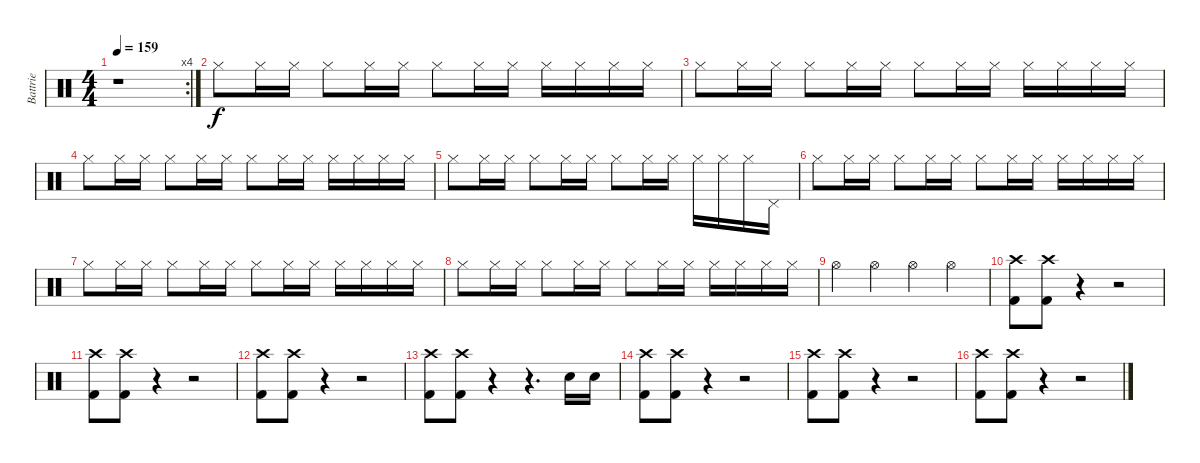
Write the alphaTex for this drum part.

\track ("Battrie" "Battrie") {instrument percussion}
\staff {score}
\articulation defaults
\rc 4
\ts (4 4)
\tempo 159
\clef neutral
\ks c
r.1{dy f} |
"Hi-Hat (closed)".8 "Hi-Hat (closed)".16 "Hi-Hat (closed)".16 "Hi-Hat (closed)".8 "Hi-Hat (closed)".16 "Hi-Hat (closed)".16 "Hi-Hat (closed)".8 "Hi-Hat (closed)".16 "Hi-Hat (closed)".16 "Hi-Hat (closed)".16 "Hi-Hat (closed)".16 "Hi-Hat (closed)".16 "Hi-Hat (closed)".16 |
"Hi-Hat (closed)".8 "Hi-Hat (closed)".16 "Hi-Hat (closed)".16 "Hi-Hat (closed)".8 "Hi-Hat (closed)".16 "Hi-Hat (closed)".16 "Hi-Hat (closed)".8 "Hi-Hat (closed)".16 "Hi-Hat (closed)".16 "Hi-Hat (closed)".16 "Hi-Hat (closed)".16 "Hi-Hat (closed)".16 "Hi-Hat (closed)".16 |
"Hi-Hat (closed)".8 "Hi-Hat (closed)".16 "Hi-Hat (closed)".16 "Hi-Hat (closed)".8 "Hi-Hat (closed)".16 "Hi-Hat (closed)".16 "Hi-Hat (closed)".8 "Hi-Hat (closed)".16 "Hi-Hat (closed)".16 "Hi-Hat (closed)".16 "Hi-Hat (closed)".16 "Hi-Hat (closed)".16 "Hi-Hat (closed)".16 |
"Hi-Hat (closed)".8 "Hi-Hat (closed)".16 "Hi-Hat (closed)".16 "Hi-Hat (closed)".8 "Hi-Hat (closed)".16 "Hi-Hat (closed)".16 "Hi-Hat (closed)".8 "Hi-Hat (closed)".16 "Hi-Hat (closed)".16 "Hi-Hat (closed)".16 "Hi-Hat (closed)".16 "Hi-Hat (closed)".16 "Pedal Hi-Hat (hit)".16 |
"Hi-Hat (closed)".8 "Hi-Hat (closed)".16 "Hi-Hat (closed)".16 "Hi-Hat (closed)".8 "Hi-Hat (closed)".16 "Hi-Hat (closed)".16 "Hi-Hat (closed)".8 "Hi-Hat (closed)".16 "Hi-Hat (closed)".16 "Hi-Hat (closed)".16 "Hi-Hat (closed)".16 "Hi-Hat (closed)".16 "Hi-Hat (closed)".16 |
"Hi-Hat (closed)".8 "Hi-Hat (closed)".16 "Hi-Hat (closed)".16 "Hi-Hat (closed)".8 "Hi-Hat (closed)".16 "Hi-Hat (closed)".16 "Hi-Hat (closed)".8 "Hi-Hat (closed)".16 "Hi-Hat (closed)".16 "Hi-Hat (closed)".16 "Hi-Hat (closed)".16 "Hi-Hat (closed)".16 "Hi-Hat (closed)".16 |
"Hi-Hat (closed)".8 "Hi-Hat (closed)".16 "Hi-Hat (closed)".16 "Hi-Hat (closed)".8 "Hi-Hat (closed)".16 "Hi-Hat (closed)".16 "Hi-Hat (closed)".8 "Hi-Hat (closed)".16 "Hi-Hat (closed)".16 "Hi-Hat (closed)".16 "Hi-Hat (closed)".16 "Hi-Hat (closed)".16 "Hi-Hat (closed)".16 |
"Hi-Hat (open)".4 "Hi-Hat (open)".4 "Hi-Hat (open)".4 "Hi-Hat (open)".4 |
("Crash high (hit)" "Kick (hit) 2").8 ("Crash high (hit)" "Kick (hit) 2").8 r.4 r.2 |
("Crash high (hit)" "Kick (hit) 2").8 ("Crash high (hit)" "Kick (hit) 2").8 r.4 r.2 |
("Crash high (hit)" "Kick (hit) 2").8 ("Crash high (hit)" "Kick (hit) 2").8 r.4 r.2 |
("Crash high (hit)" "Kick (hit) 2").8 ("Crash high (hit)" "Kick (hit) 2").8 r.4 r.4{d} "Snare (hit) 2".16 "Snare (hit) 2".16 |
("Crash high (hit)" "Kick (hit) 2").8 ("Crash high (hit)" "Kick (hit) 2").8 r.4 r.2 |
("Crash high (hit)" "Kick (hit) 2").8 ("Crash high (hit)" "Kick (hit) 2").8 r.4 r.2 |
("Crash high (hit)" "Kick (hit) 2").8 ("Crash high (hit)" "Kick (hit) 2").8 r.4 r.2
